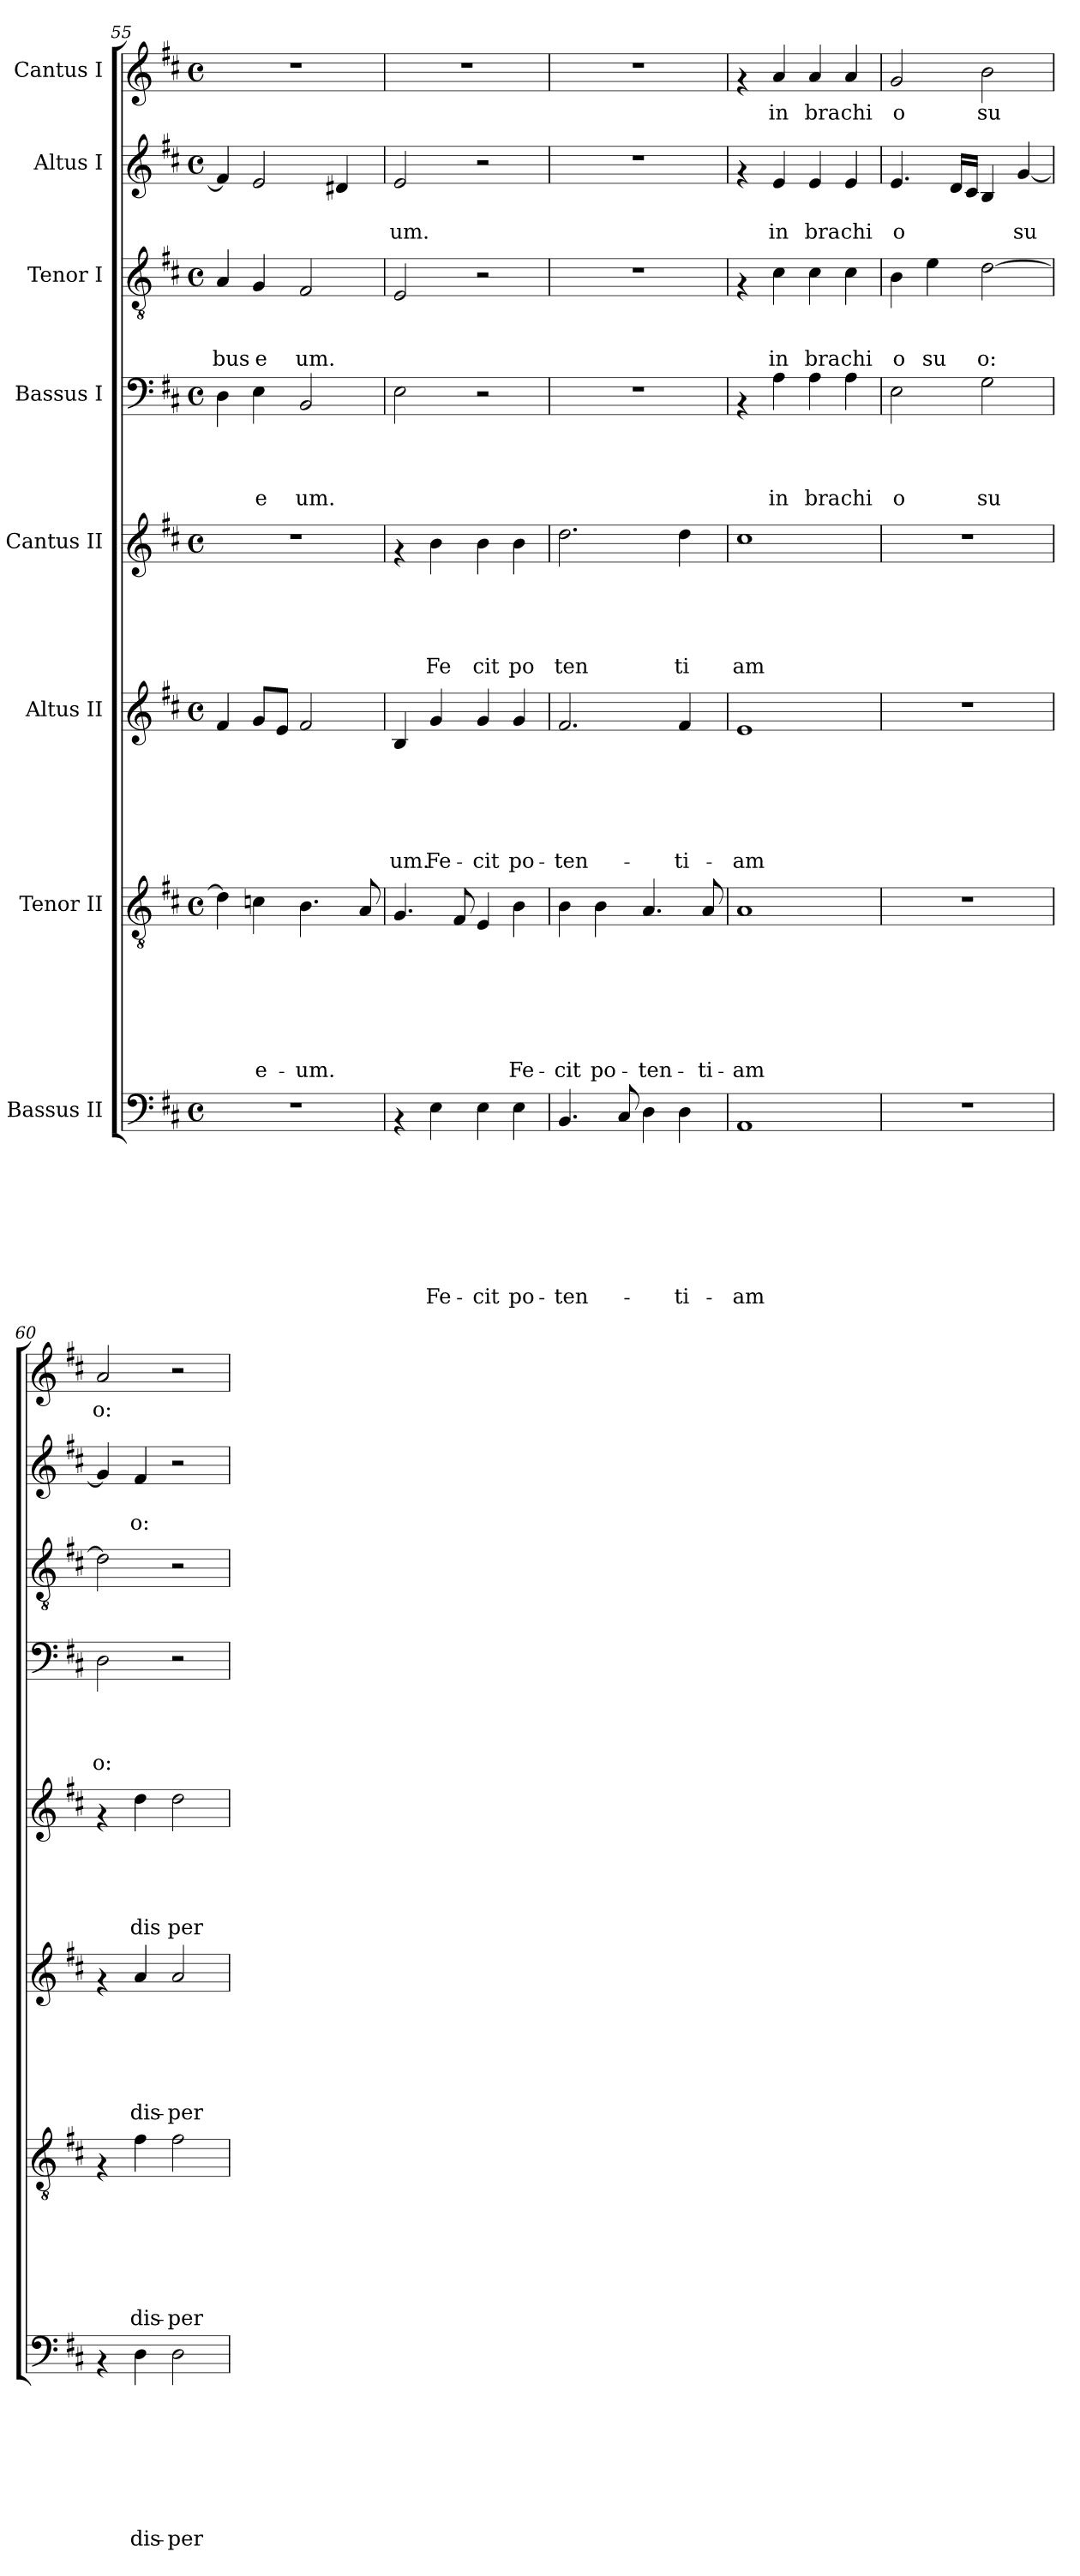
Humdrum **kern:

**kern	**text	**text	**text	**text	**text	**text	**text	**text	**kern	**text	**text	**text	**text	**text	**text	**text	**kern	**text	**text	**text	**text	**text	**text	**kern	**text	**text	**text	**text	**text	**kern	**text	**text	**text	**text	**kern	**text	**text	**text	**kern	**text	**text	**kern	**text
*part8	*part8	*part8	*part8	*part8	*part8	*part8	*part8	*part8	*part7	*part7	*part7	*part7	*part7	*part7	*part7	*part7	*part6	*part6	*part6	*part6	*part6	*part6	*part6	*part5	*part5	*part5	*part5	*part5	*part5	*part4	*part4	*part4	*part4	*part4	*part3	*part3	*part3	*part3	*part2	*part2	*part2	*part1	*part1
*staff8	*staff8	*staff8	*staff8	*staff8	*staff8	*staff8	*staff8	*staff8	*staff7	*staff7	*staff7	*staff7	*staff7	*staff7	*staff7	*staff7	*staff6	*staff6	*staff6	*staff6	*staff6	*staff6	*staff6	*staff5	*staff5	*staff5	*staff5	*staff5	*staff5	*staff4	*staff4	*staff4	*staff4	*staff4	*staff3	*staff3	*staff3	*staff3	*staff2	*staff2	*staff2	*staff1	*staff1
*I"Bassus II	*	*	*	*	*	*	*	*	*I"Tenor II	*	*	*	*	*	*	*	*I"Altus II	*	*	*	*	*	*	*I"Cantus II	*	*	*	*	*	*I"Bassus I	*	*	*	*	*I"Tenor I	*	*	*	*I"Altus I	*	*	*I"Cantus I	*
!!LO:PB:g=z
*clefF4	*	*	*	*	*	*	*	*	*clefGv2	*	*	*	*	*	*	*	*clefG2	*	*	*	*	*	*	*clefG2	*	*	*	*	*	*clefF4	*	*	*	*	*clefGv2	*	*	*	*clefG2	*	*	*clefG2	*
*k[f#c#]	*	*	*	*	*	*	*	*	*k[f#c#]	*	*	*	*	*	*	*	*k[f#c#]	*	*	*	*	*	*	*k[f#c#]	*	*	*	*	*	*k[f#c#]	*	*	*	*	*k[f#c#]	*	*	*	*k[f#c#]	*	*	*k[f#c#]	*
*D:	*	*	*	*	*	*	*	*	*D:	*	*	*	*	*	*	*	*D:	*	*	*	*	*	*	*D:	*	*	*	*	*	*D:	*	*	*	*	*D:	*	*	*	*D:	*	*	*D:	*
*M4/4	*	*	*	*	*	*	*	*	*M4/4	*	*	*	*	*	*	*	*M4/4	*	*	*	*	*	*	*M4/4	*	*	*	*	*	*M4/4	*	*	*	*	*M4/4	*	*	*	*M4/4	*	*	*M4/4	*
*met(c)	*	*	*	*	*	*	*	*	*met(c)	*	*	*	*	*	*	*	*met(c)	*	*	*	*	*	*	*met(c)	*	*	*	*	*	*met(c)	*	*	*	*	*met(c)	*	*	*	*met(c)	*	*	*met(c)	*
=55	=55	=55	=55	=55	=55	=55	=55	=55	=55	=55	=55	=55	=55	=55	=55	=55	=55	=55	=55	=55	=55	=55	=55	=55	=55	=55	=55	=55	=55	=55	=55	=55	=55	=55	=55	=55	=55	=55	=55	=55	=55	=55	=55
!	!	!	!	!	!	!	!	!	!	!	!	!	!	!	!	!	!	!	!	!	!	!	!	!	!	!	!	!	!	!	!	!	!	!	!	!	!	!LO:LY:b	!	!	!	!	!
1r	.	.	.	.	.	.	.	.	4d\]	.	.	.	.	.	.	.	4f#/	.	.	.	.	.	.	1r	.	.	.	.	.	4D\	.	.	.	.	4A/	.	.	bus	4f#/]	.	.	1r	.
!	!	!	!	!	!	!	!	!	!	!	!	!	!	!	!	!LO:LY:b	!	!	!	!	!	!	!	!	!	!	!	!	!	!	!	!	!	!LO:LY:b	!	!	!	!LO:LY:b	!	!	!	!	!
.	.	.	.	.	.	.	.	.	4cn\	.	.	.	.	.	.	e-	8g/L	.	.	.	.	.	.	.	.	.	.	.	.	4E\	.	.	.	e	4G/	.	.	e	2e/	.	.	.	.
.	.	.	.	.	.	.	.	.	.	.	.	.	.	.	.	.	8e/J	.	.	.	.	.	.	.	.	.	.	.	.	.	.	.	.	.	.	.	.	.	.	.	.	.	.
!	!	!	!	!	!	!	!	!	!	!	!	!	!	!	!	!LO:LY:b	!	!	!	!	!	!	!	!	!	!	!	!	!	!	!	!	!	!LO:LY:b	!	!	!	!LO:LY:b	!	!	!	!	!
.	.	.	.	.	.	.	.	.	4.B\	.	.	.	.	.	.	-um.	2f#/	.	.	.	.	.	.	.	.	.	.	.	.	2BB/	.	.	.	um.	2F#/	.	.	um.	.	.	.	.	.
.	.	.	.	.	.	.	.	.	.	.	.	.	.	.	.	.	.	.	.	.	.	.	.	.	.	.	.	.	.	.	.	.	.	.	.	.	.	.	4d#X/	.	.	.	.
.	.	.	.	.	.	.	.	.	8A/	.	.	.	.	.	.	.	.	.	.	.	.	.	.	.	.	.	.	.	.	.	.	.	.	.	.	.	.	.	.	.	.	.	.
=56	=56	=56	=56	=56	=56	=56	=56	=56	=56	=56	=56	=56	=56	=56	=56	=56	=56	=56	=56	=56	=56	=56	=56	=56	=56	=56	=56	=56	=56	=56	=56	=56	=56	=56	=56	=56	=56	=56	=56	=56	=56	=56	=56
!	!	!	!	!	!	!	!	!	!	!	!	!	!	!	!	!	!	!	!	!	!	!	!LO:LY:b	!	!	!	!	!	!	!	!	!	!	!	!	!	!	!	!	!	!LO:LY:b	!	!
4rAA	.	.	.	.	.	.	.	.	4.G/	.	.	.	.	.	.	.	4B/	.	.	.	.	.	um.	4rf	.	.	.	.	.	2E\	.	.	.	.	2E/	.	.	.	2e/	.	um.	1r	.
!	!	!	!	!	!	!	!	!LO:LY:b	!	!	!	!	!	!	!	!	!	!	!	!	!	!	!LO:LY:b	!	!	!	!	!	!LO:LY:b	!	!	!	!	!	!	!	!	!	!	!	!	!	!
4E\	.	.	.	.	.	.	.	Fe-	.	.	.	.	.	.	.	.	4g/	.	.	.	.	.	Fe-	4b\	.	.	.	.	Fe	.	.	.	.	.	.	.	.	.	.	.	.	.	.
.	.	.	.	.	.	.	.	.	8F#/	.	.	.	.	.	.	.	.	.	.	.	.	.	.	.	.	.	.	.	.	.	.	.	.	.	.	.	.	.	.	.	.	.	.
!	!	!	!	!	!	!	!	!LO:LY:b	!	!	!	!	!	!	!	!	!	!	!	!	!	!	!LO:LY:b	!	!	!	!	!	!LO:LY:b	!	!	!	!	!	!	!	!	!	!	!	!	!	!
4E\	.	.	.	.	.	.	.	-cit	4E/	.	.	.	.	.	.	.	4g/	.	.	.	.	.	-cit	4b\	.	.	.	.	cit	2r	.	.	.	.	2r	.	.	.	2r	.	.	.	.
!	!	!	!	!	!	!	!	!LO:LY:b	!	!	!	!	!	!	!	!LO:LY:b	!	!	!	!	!	!	!LO:LY:b	!	!	!	!	!	!LO:LY:b	!	!	!	!	!	!	!	!	!	!	!	!	!	!
4E\	.	.	.	.	.	.	.	po-	4B\	.	.	.	.	.	.	Fe-	4g/	.	.	.	.	.	po-	4b\	.	.	.	.	po	.	.	.	.	.	.	.	.	.	.	.	.	.	.
=57	=57	=57	=57	=57	=57	=57	=57	=57	=57	=57	=57	=57	=57	=57	=57	=57	=57	=57	=57	=57	=57	=57	=57	=57	=57	=57	=57	=57	=57	=57	=57	=57	=57	=57	=57	=57	=57	=57	=57	=57	=57	=57	=57
!	!	!	!	!	!	!	!	!LO:LY:b	!	!	!	!	!	!	!	!LO:LY:b	!	!	!	!	!	!	!LO:LY:b	!	!	!	!	!	!LO:LY:b	!	!	!	!	!	!	!	!	!	!	!	!	!	!
4.BB/	.	.	.	.	.	.	.	-ten-	4B\	.	.	.	.	.	.	-cit	2.f#/	.	.	.	.	.	-ten-	2.dd\	.	.	.	.	ten	1r	.	.	.	.	1r	.	.	.	1r	.	.	1r	.
!	!	!	!	!	!	!	!	!	!	!	!	!	!	!	!	!LO:LY:b	!	!	!	!	!	!	!	!	!	!	!	!	!	!	!	!	!	!	!	!	!	!	!	!	!	!	!
.	.	.	.	.	.	.	.	.	4B\	.	.	.	.	.	.	po-	.	.	.	.	.	.	.	.	.	.	.	.	.	.	.	.	.	.	.	.	.	.	.	.	.	.	.
8C#/	.	.	.	.	.	.	.	.	.	.	.	.	.	.	.	.	.	.	.	.	.	.	.	.	.	.	.	.	.	.	.	.	.	.	.	.	.	.	.	.	.	.	.
!	!	!	!	!	!	!	!	!	!	!	!	!	!	!	!	!LO:LY:b	!	!	!	!	!	!	!	!	!	!	!	!	!	!	!	!	!	!	!	!	!	!	!	!	!	!	!
4D\	.	.	.	.	.	.	.	.	4.A/	.	.	.	.	.	.	-ten-	.	.	.	.	.	.	.	.	.	.	.	.	.	.	.	.	.	.	.	.	.	.	.	.	.	.	.
!	!	!	!	!	!	!	!	!LO:LY:b	!	!	!	!	!	!	!	!	!	!	!	!	!	!	!LO:LY:b	!	!	!	!	!	!LO:LY:b	!	!	!	!	!	!	!	!	!	!	!	!	!	!
4D\	.	.	.	.	.	.	.	-ti-	.	.	.	.	.	.	.	.	4f#/	.	.	.	.	.	-ti-	4dd\	.	.	.	.	ti	.	.	.	.	.	.	.	.	.	.	.	.	.	.
!	!	!	!	!	!	!	!	!	!	!	!	!	!	!	!	!LO:LY:b	!	!	!	!	!	!	!	!	!	!	!	!	!	!	!	!	!	!	!	!	!	!	!	!	!	!	!
.	.	.	.	.	.	.	.	.	8A/	.	.	.	.	.	.	-ti-	.	.	.	.	.	.	.	.	.	.	.	.	.	.	.	.	.	.	.	.	.	.	.	.	.	.	.
=58	=58	=58	=58	=58	=58	=58	=58	=58	=58	=58	=58	=58	=58	=58	=58	=58	=58	=58	=58	=58	=58	=58	=58	=58	=58	=58	=58	=58	=58	=58	=58	=58	=58	=58	=58	=58	=58	=58	=58	=58	=58	=58	=58
!	!	!	!	!	!	!	!	!LO:LY:b	!	!	!	!	!	!	!	!LO:LY:b	!	!	!	!	!	!	!LO:LY:b	!	!	!	!	!	!LO:LY:b	!	!	!	!	!	!	!	!	!	!	!	!	!	!
1AA	.	.	.	.	.	.	.	-am	1A	.	.	.	.	.	.	-am	1e	.	.	.	.	.	-am	1cc#	.	.	.	.	am	4rAA	.	.	.	.	4rF	.	.	.	4rf	.	.	4rf	.
!	!	!	!	!	!	!	!	!	!	!	!	!	!	!	!	!	!	!	!	!	!	!	!	!	!	!	!	!	!	!	!	!	!	!LO:LY:b	!	!	!	!LO:LY:b	!	!	!LO:LY:b	!	!LO:LY:b
.	.	.	.	.	.	.	.	.	.	.	.	.	.	.	.	.	.	.	.	.	.	.	.	.	.	.	.	.	.	4A\	.	.	.	in	4c#\	.	.	in	4e/	.	in	4a/	in
!	!	!	!	!	!	!	!	!	!	!	!	!	!	!	!	!	!	!	!	!	!	!	!	!	!	!	!	!	!	!	!	!	!	!LO:LY:b	!	!	!	!LO:LY:b	!	!	!LO:LY:b	!	!LO:LY:b
.	.	.	.	.	.	.	.	.	.	.	.	.	.	.	.	.	.	.	.	.	.	.	.	.	.	.	.	.	.	4A\	.	.	.	bra	4c#\	.	.	bra	4e/	.	bra	4a/	bra
!	!	!	!	!	!	!	!	!	!	!	!	!	!	!	!	!	!	!	!	!	!	!	!	!	!	!	!	!	!	!	!	!	!	!LO:LY:b	!	!	!	!LO:LY:b	!	!	!LO:LY:b	!	!LO:LY:b
.	.	.	.	.	.	.	.	.	.	.	.	.	.	.	.	.	.	.	.	.	.	.	.	.	.	.	.	.	.	4A\	.	.	.	chi	4c#\	.	.	chi	4e/	.	chi	4a/	chi
=59	=59	=59	=59	=59	=59	=59	=59	=59	=59	=59	=59	=59	=59	=59	=59	=59	=59	=59	=59	=59	=59	=59	=59	=59	=59	=59	=59	=59	=59	=59	=59	=59	=59	=59	=59	=59	=59	=59	=59	=59	=59	=59	=59
!	!	!	!	!	!	!	!	!	!	!	!	!	!	!	!	!	!	!	!	!	!	!	!	!	!	!	!	!	!	!	!	!	!	!LO:LY:b	!	!	!	!LO:LY:b	!	!	!LO:LY:b	!	!LO:LY:b
1r	.	.	.	.	.	.	.	.	1r	.	.	.	.	.	.	.	1r	.	.	.	.	.	.	1r	.	.	.	.	.	2E\	.	.	.	o	4B\	.	.	o	4.e/	.	o	2g/	o
!	!	!	!	!	!	!	!	!	!	!	!	!	!	!	!	!	!	!	!	!	!	!	!	!	!	!	!	!	!	!	!	!	!	!	!	!	!	!LO:LY:b	!	!	!	!	!
.	.	.	.	.	.	.	.	.	.	.	.	.	.	.	.	.	.	.	.	.	.	.	.	.	.	.	.	.	.	.	.	.	.	.	4e\	.	.	su	.	.	.	.	.
.	.	.	.	.	.	.	.	.	.	.	.	.	.	.	.	.	.	.	.	.	.	.	.	.	.	.	.	.	.	.	.	.	.	.	.	.	.	.	16d/LL	.	.	.	.
.	.	.	.	.	.	.	.	.	.	.	.	.	.	.	.	.	.	.	.	.	.	.	.	.	.	.	.	.	.	.	.	.	.	.	.	.	.	.	16c#/JJ	.	.	.	.
!	!	!	!	!	!	!	!	!	!	!	!	!	!	!	!	!	!	!	!	!	!	!	!	!	!	!	!	!	!	!	!	!	!	!LO:LY:b	!	!	!	!LO:LY:b	!	!	!	!	!LO:LY:b
.	.	.	.	.	.	.	.	.	.	.	.	.	.	.	.	.	.	.	.	.	.	.	.	.	.	.	.	.	.	2G\	.	.	.	su	[>2d\	.	.	o:	4B/	.	.	2b\	su
!	!	!	!	!	!	!	!	!	!	!	!	!	!	!	!	!	!	!	!	!	!	!	!	!	!	!	!	!	!	!	!	!	!	!	!	!	!	!	!	!	!LO:LY:b	!	!
.	.	.	.	.	.	.	.	.	.	.	.	.	.	.	.	.	.	.	.	.	.	.	.	.	.	.	.	.	.	.	.	.	.	.	.	.	.	.	[<4g/	.	su	.	.
=60	=60	=60	=60	=60	=60	=60	=60	=60	=60	=60	=60	=60	=60	=60	=60	=60	=60	=60	=60	=60	=60	=60	=60	=60	=60	=60	=60	=60	=60	=60	=60	=60	=60	=60	=60	=60	=60	=60	=60	=60	=60	=60	=60
!	!	!	!	!	!	!	!	!	!	!	!	!	!	!	!	!	!	!	!	!	!	!	!	!	!	!	!	!	!	!	!	!	!	!LO:LY:b	!	!	!	!	!	!	!	!	!LO:LY:b
4rAA	.	.	.	.	.	.	.	.	4rF	.	.	.	.	.	.	.	4rf	.	.	.	.	.	.	4rf	.	.	.	.	.	2D\	.	.	.	o:	2d\]	.	.	.	4g/]	.	.	2a/	o:
!	!	!	!	!	!	!	!	!LO:LY:b	!	!	!	!	!	!	!	!LO:LY:b	!	!	!	!	!	!	!LO:LY:b	!	!	!	!	!	!LO:LY:b	!	!	!	!	!	!	!	!	!	!	!	!LO:LY:b	!	!
4D\	.	.	.	.	.	.	.	dis-	4f#\	.	.	.	.	.	.	dis-	4a/	.	.	.	.	.	dis-	4dd\	.	.	.	.	dis	.	.	.	.	.	.	.	.	.	4f#/	.	o:	.	.
!	!	!	!	!	!	!	!	!LO:LY:b	!	!	!	!	!	!	!	!LO:LY:b	!	!	!	!	!	!	!LO:LY:b	!	!	!	!	!	!LO:LY:b	!	!	!	!	!	!	!	!	!	!	!	!	!	!
2D\	.	.	.	.	.	.	.	-per-	2f#\	.	.	.	.	.	.	-per-	2a/	.	.	.	.	.	-per-	2dd\	.	.	.	.	per	2r	.	.	.	.	2r	.	.	.	2r	.	.	2r	.
=	=	=	=	=	=	=	=	=	=	=	=	=	=	=	=	=	=	=	=	=	=	=	=	=	=	=	=	=	=	=	=	=	=	=	=	=	=	=	=	=	=	=	=
*-	*-	*-	*-	*-	*-	*-	*-	*-	*-	*-	*-	*-	*-	*-	*-	*-	*-	*-	*-	*-	*-	*-	*-	*-	*-	*-	*-	*-	*-	*-	*-	*-	*-	*-	*-	*-	*-	*-	*-	*-	*-	*-	*-
